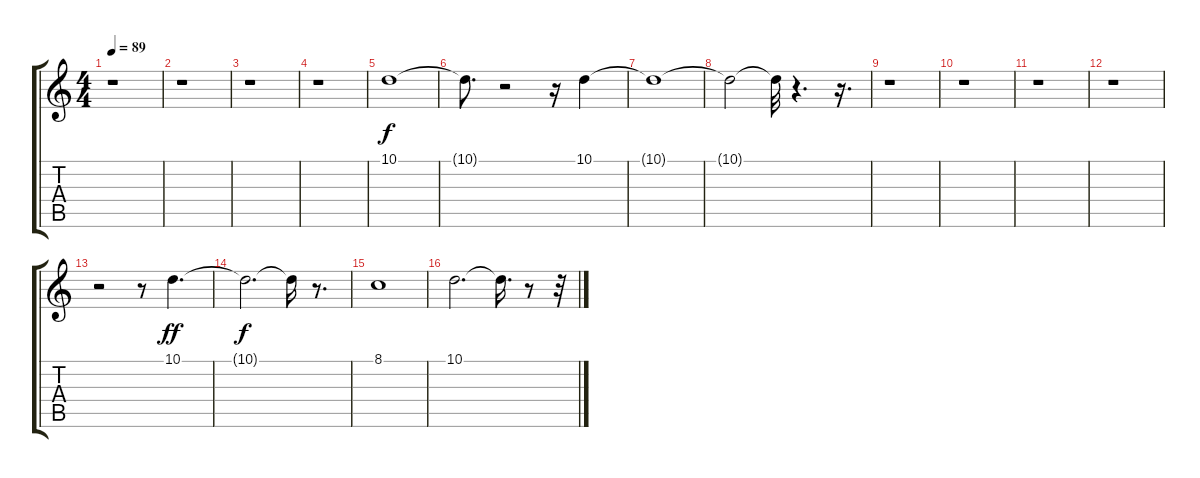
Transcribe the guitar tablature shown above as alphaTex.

\track "" {instrument pad5bowed}
\staff {score tabs}
\tuning (E4 B3 G3 D3 A2 E2) {hide}
\ts (4 4)
\tempo 89
\clef g2
\ks c
r.1{dy f instrument pad5bowed} |
r.1 |
r.1 |
r.1 |
10.1.1 |
10.1{t}.8{d} r.2 r.16 10.1.4 |
10.1{t}.1 |
10.1{t}.2 10.1{t}.32 r.4{d} r.16{d} |
r.1 |
r.1 |
r.1 |
r.1 |
r.2 r.8 10.1.4{d dy ff instrument electricguitarjazz} |
10.1{t}.2{d dy f} 10.1{t}.16 r.8{d} |
8.1.1 |
10.1.2{d} 10.1{t}.16{d} r.8 r.32
